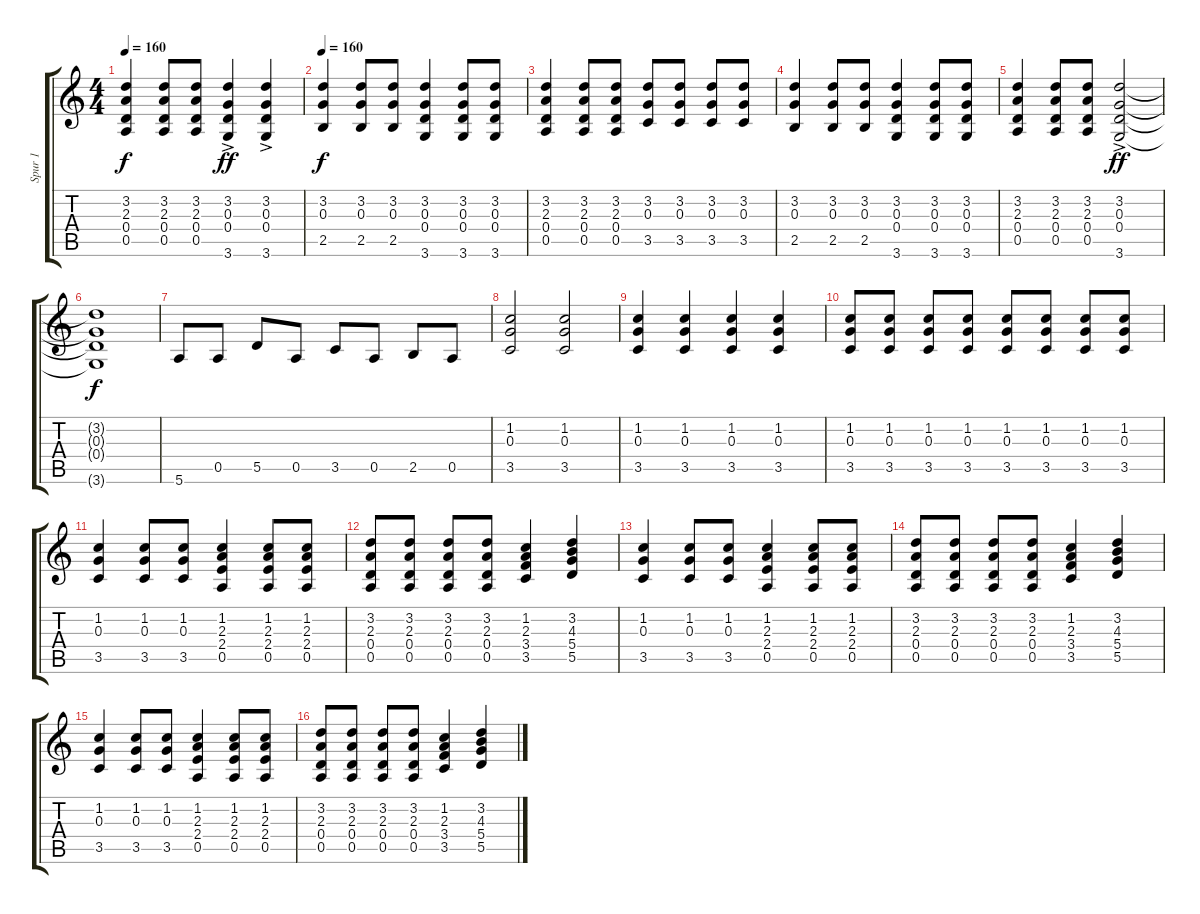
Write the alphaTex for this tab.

\track ("Spur 1" "Spur 1") {instrument electricguitarclean bank 15}
\staff {score tabs}
\tuning (E4 B3 G3 D3 A2 E2) {hide}
\ts (4 4)
\tempo 160
\clef g2
\ks c
(3.2 2.3 0.4 0.5).4{dy f} (3.2 2.3 0.4 0.5).8 (3.2 2.3 0.4 0.5).8 (3.2{ac} 0.3{ac} 0.4{ac} 3.6{ac}).4{dy ff} (3.2{ac} 0.3{ac} 0.4{ac} 3.6{ac}).4 |
\tempo 160
(3.2 0.3 2.5).4{dy f} (3.2 0.3 2.5).8 (3.2 0.3 2.5).8 (3.2 0.3 0.4 3.6).4 (3.2 0.3 0.4 3.6).8 (3.2 0.3 0.4 3.6).8 |
(3.2 2.3 0.4 0.5).4 (3.2 2.3 0.4 0.5).8 (3.2 2.3 0.4 0.5).8 (3.2 0.3 3.5).8 (3.2 0.3 3.5).8 (3.2 0.3 3.5).8 (3.2 0.3 3.5).8 |
(3.2 0.3 2.5).4 (3.2 0.3 2.5).8 (3.2 0.3 2.5).8 (3.2 0.3 0.4 3.6).4 (3.2 0.3 0.4 3.6).8 (3.2 0.3 0.4 3.6).8 |
(3.2 2.3 0.4 0.5).4 (3.2 2.3 0.4 0.5).8 (3.2 2.3 0.4 0.5).8 (3.2{ac} 0.3{ac} 0.4{ac} 3.6{ac}).2{dy ff} |
(3.2{t} 0.3{t} 0.4{t} 3.6{t}).1{dy f} |
5.6.8 0.5.8 5.5.8 0.5.8 3.5.8 0.5.8 2.5.8 0.5.8 |
(1.2 0.3 3.5).2 (1.2 0.3 3.5).2 |
(1.2 0.3 3.5).4 (1.2 0.3 3.5).4 (1.2 0.3 3.5).4 (1.2 0.3 3.5).4 |
(1.2 0.3 3.5).8 (1.2 0.3 3.5).8 (1.2 0.3 3.5).8 (1.2 0.3 3.5).8 (1.2 0.3 3.5).8 (1.2 0.3 3.5).8 (1.2 0.3 3.5).8 (1.2 0.3 3.5).8 |
(1.2 0.3 3.5).4 (1.2 0.3 3.5).8 (1.2 0.3 3.5).8 (1.2 2.3 2.4 0.5).4 (1.2 2.3 2.4 0.5).8 (1.2 2.3 2.4 0.5).8 |
(3.2 2.3 0.4 0.5).8 (3.2 2.3 0.4 0.5).8 (3.2 2.3 0.4 0.5).8 (3.2 2.3 0.4 0.5).8 (1.2 2.3 3.4 3.5).4 (3.2 4.3 5.4 5.5).4 |
(1.2 0.3 3.5).4 (1.2 0.3 3.5).8 (1.2 0.3 3.5).8 (1.2 2.3 2.4 0.5).4 (1.2 2.3 2.4 0.5).8 (1.2 2.3 2.4 0.5).8 |
(3.2 2.3 0.4 0.5).8 (3.2 2.3 0.4 0.5).8 (3.2 2.3 0.4 0.5).8 (3.2 2.3 0.4 0.5).8 (1.2 2.3 3.4 3.5).4 (3.2 4.3 5.4 5.5).4 |
(1.2 0.3 3.5).4 (1.2 0.3 3.5).8 (1.2 0.3 3.5).8 (1.2 2.3 2.4 0.5).4 (1.2 2.3 2.4 0.5).8 (1.2 2.3 2.4 0.5).8 |
(3.2 2.3 0.4 0.5).8 (3.2 2.3 0.4 0.5).8 (3.2 2.3 0.4 0.5).8 (3.2 2.3 0.4 0.5).8 (1.2 2.3 3.4 3.5).4 (3.2 4.3 5.4 5.5).4
